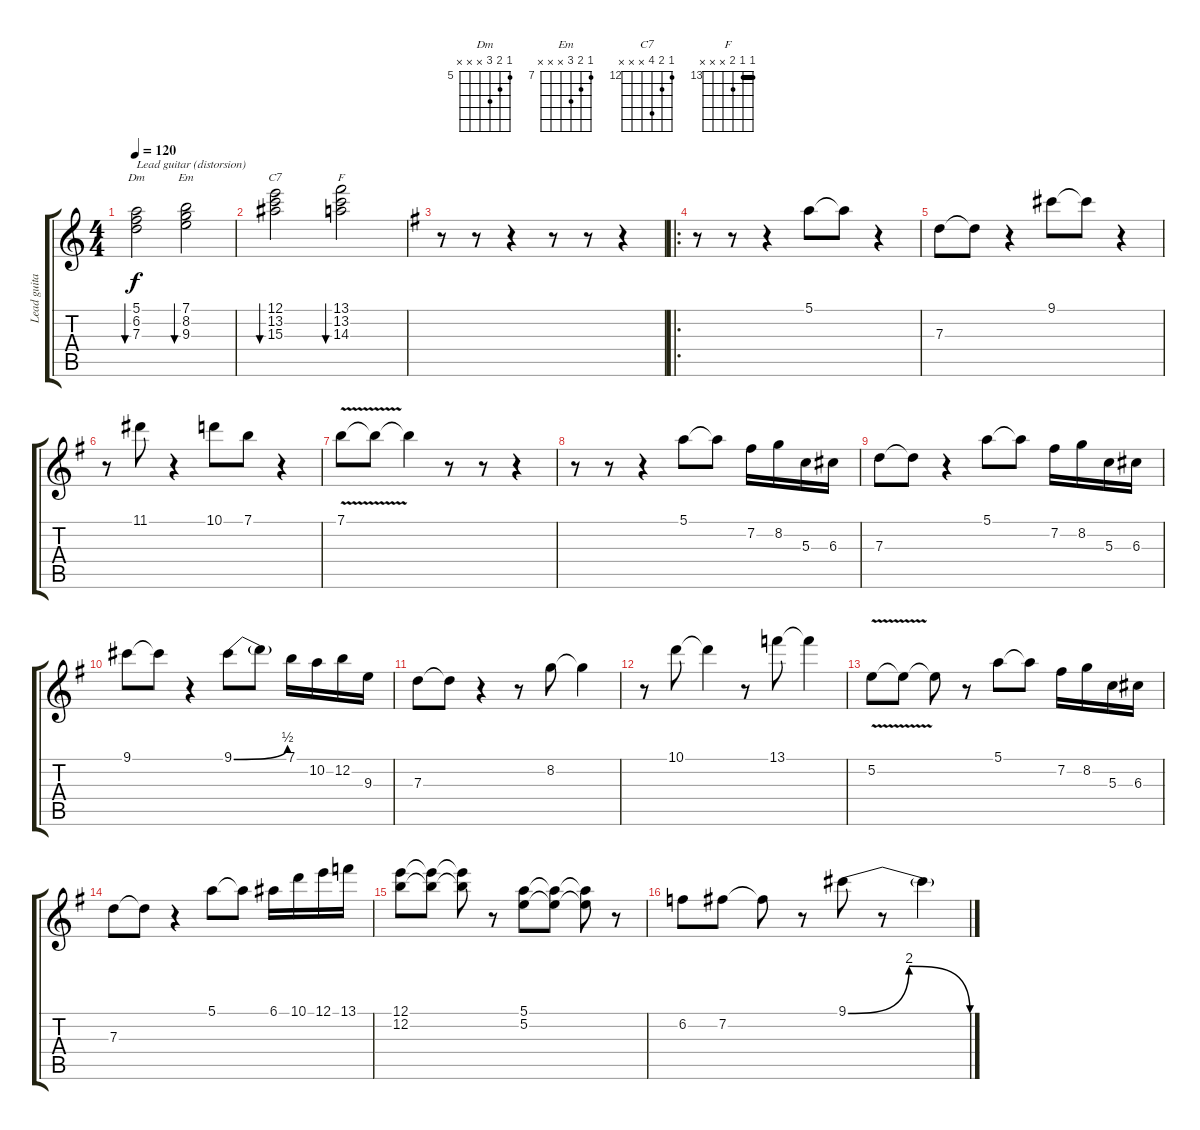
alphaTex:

\track ("Lead guitar" "Lead guita") {instrument distortionguitar}
\staff {score tabs}
\tuning (E4 B3 G3 D3 A2 E2) {hide}
\chord ("Dm" 5 6 7 x x x) {firstfret 5}
\chord ("Em" 7 8 9 x x x) {firstfret 7}
\chord ("C7" 12 13 15 x x x) {firstfret 12}
\chord ("F" 13 13 14 x x x) {firstfret 13 barre 13}
\ts (4 4)
\tempo 120
\clef g2
\ks c
(5.1 6.2 7.3).2{bu 480 ch "Dm" txt "Lead guitar (distorsion)" dy f instrument distortionguitar} (7.1 8.2 9.3).2{bu 480 ch "Em"} |
(12.1 13.2 15.3).2{bu 480 ch "C7"} (13.1 13.2 14.3).2{bu 480 ch "F"} |
\ks eminor
r.8 r.8 r.4 r.8 r.8 r.4 |
\ro
r.8 r.8 r.4 5.1.8 5.1{t}.8 r.4 |
7.3.8 7.3{t}.8 r.4 9.1.8 9.1{t}.8 r.4 |
r.8 11.1.8 r.4 10.1.8 7.1.8 r.4 |
7.1{v}.8 7.1{t}.8 7.1{t}.4 r.8 r.8 r.4 |
r.8 r.8 r.4 5.1.8 5.1{t}.8 7.2.16 8.2.16 5.3.16 6.3.16 |
7.3.8 7.3{t}.8 r.4 5.1.8 5.1{t}.8 7.2.16 8.2.16 5.3.16 6.3.16 |
9.1.8 9.1{t}.8 r.4 9.1{be (bend 0 0 60 2)}.8 9.1{t}.8 7.1.16 10.2.16 12.2.16 9.3.16 |
7.3.8 7.3{t}.8 r.4 r.8 8.2.8 8.2{t}.4 |
r.8 10.1.8 10.1{t}.4 r.8 13.1.8 13.1{t}.4 |
5.2{v}.8 5.2{t}.8 5.2{t}.8 r.8 5.1.8 5.1{t}.8 7.2.16 8.2.16 5.3.16 6.3.16 |
7.3.8 7.3{t}.8 r.4 5.1.8 5.1{t}.8 6.1.16 10.1.16 12.1.16 13.1.16 |
(12.1 12.2).8 (12.1{t} 12.2{t}).8 (12.1{t} 12.2{t}).8 r.8 (5.1 5.2).8 (5.1{t} 5.2{t}).8 (5.1{t} 5.2{t}).8 r.8 |
6.2.8 7.2.8 7.2{t}.8 r.8 9.1{be (bendrelease 0 0 30 8 30 8 60 0)}.8 r.8 9.1{t}.4
